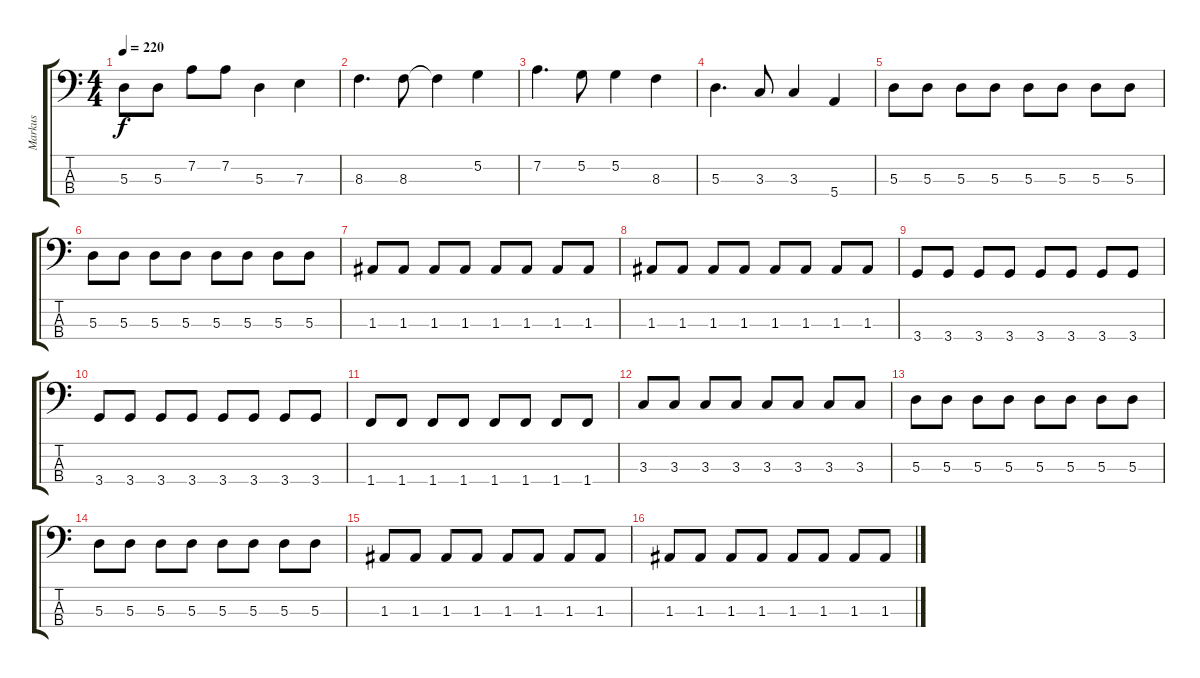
\track ("Markus" "Markus") {instrument electricbassfinger}
\staff {score tabs}
\tuning (G2 D2 A1 E1) {hide}
\ts (4 4)
\tempo 220
\clef f4
\ks c
5.3.8{dy f} 5.3.8 7.2.8 7.2.8 5.3.4 7.3.4 |
8.3.4{d} 8.3.8 8.3{t}.4 5.2.4 |
7.2.4{d} 5.2.8 5.2.4 8.3.4 |
5.3.4{d} 3.3.8 3.3.4 5.4.4 |
5.3.8 5.3.8 5.3.8 5.3.8 5.3.8 5.3.8 5.3.8 5.3.8 |
5.3.8 5.3.8 5.3.8 5.3.8 5.3.8 5.3.8 5.3.8 5.3.8 |
1.3.8 1.3.8 1.3.8 1.3.8 1.3.8 1.3.8 1.3.8 1.3.8 |
1.3.8 1.3.8 1.3.8 1.3.8 1.3.8 1.3.8 1.3.8 1.3.8 |
3.4.8 3.4.8 3.4.8 3.4.8 3.4.8 3.4.8 3.4.8 3.4.8 |
3.4.8 3.4.8 3.4.8 3.4.8 3.4.8 3.4.8 3.4.8 3.4.8 |
1.4.8 1.4.8 1.4.8 1.4.8 1.4.8 1.4.8 1.4.8 1.4.8 |
3.3.8 3.3.8 3.3.8 3.3.8 3.3.8 3.3.8 3.3.8 3.3.8 |
5.3.8 5.3.8 5.3.8 5.3.8 5.3.8 5.3.8 5.3.8 5.3.8 |
5.3.8 5.3.8 5.3.8 5.3.8 5.3.8 5.3.8 5.3.8 5.3.8 |
1.3.8 1.3.8 1.3.8 1.3.8 1.3.8 1.3.8 1.3.8 1.3.8 |
1.3.8 1.3.8 1.3.8 1.3.8 1.3.8 1.3.8 1.3.8 1.3.8
